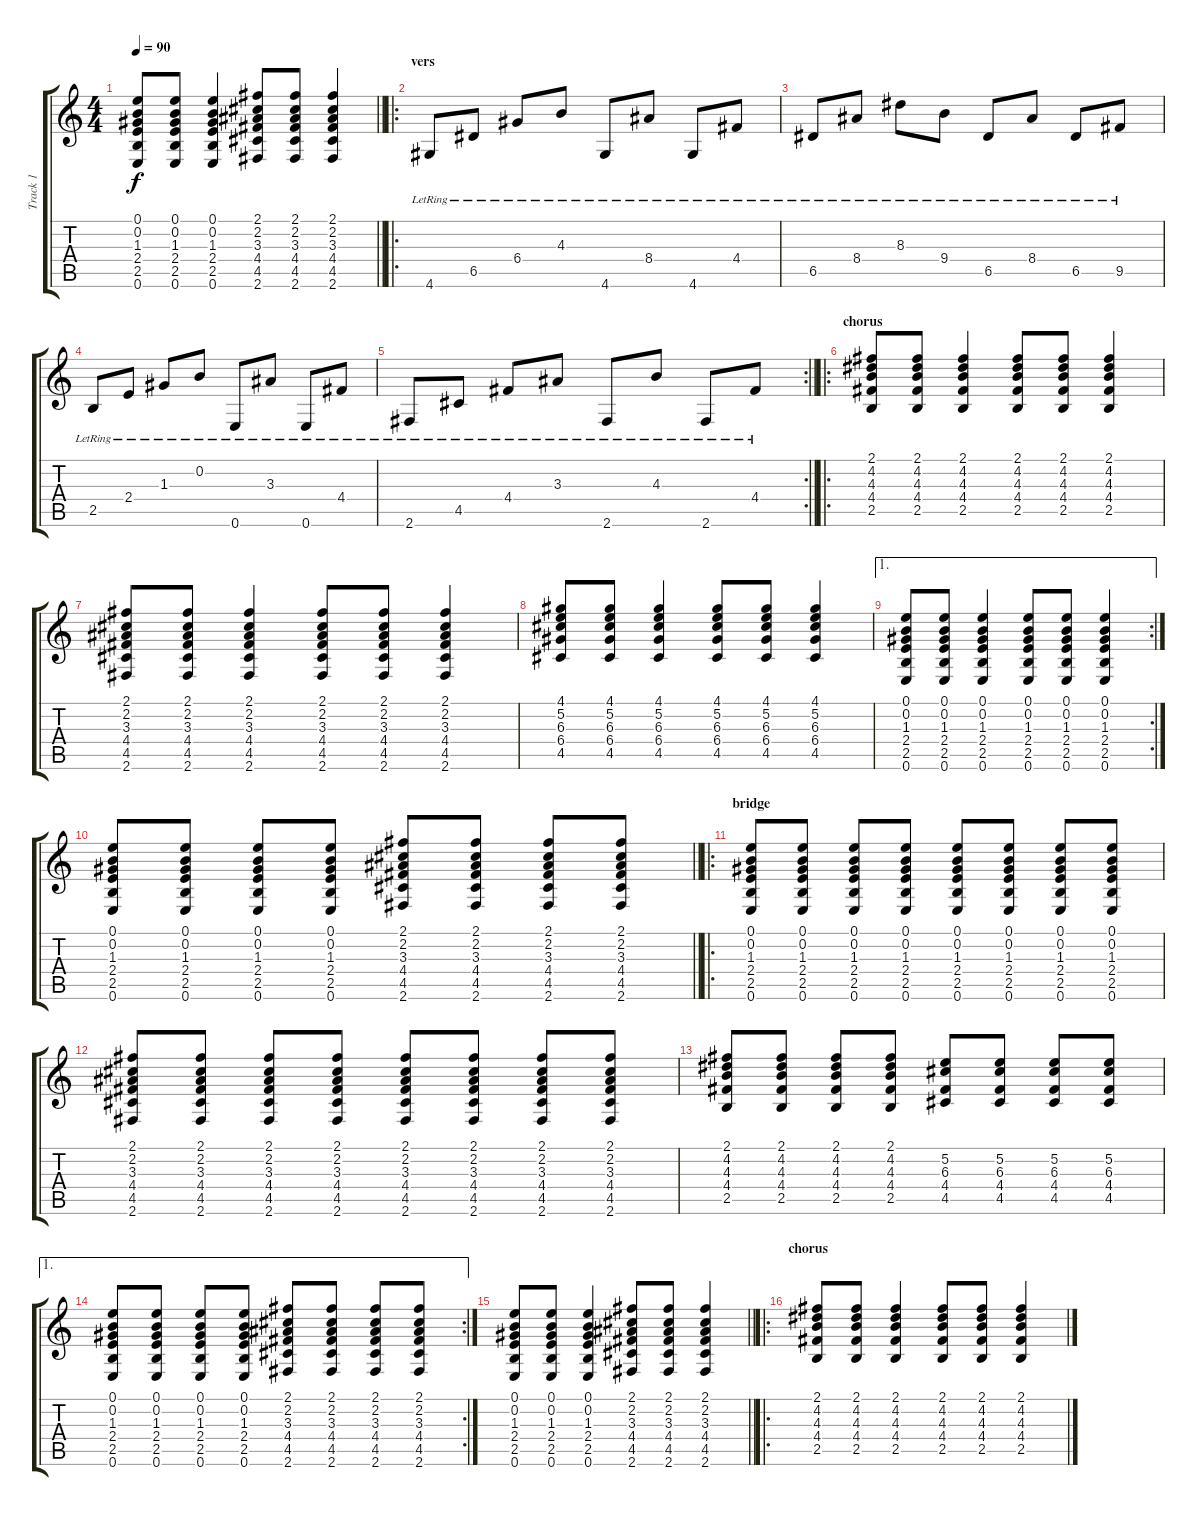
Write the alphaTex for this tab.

\track ("Track 1" "Track 1") {instrument acousticguitarsteel}
\staff {score tabs}
\tuning (E4 B3 G3 D3 A2 E2) {hide}
\ts (4 4)
\tempo 90
\clef g2
\barLineRight lightlight
\ks c
(0.1 0.2 1.3 2.4 2.5 0.6).8{dy f} (0.1 0.2 1.3 2.4 2.5 0.6).8 (0.1 0.2 1.3 2.4 2.5 0.6).4 (2.1 2.2 3.3 4.4 4.5 2.6).8 (2.1 2.2 3.3 4.4 4.5 2.6).8 (2.1 2.2 3.3 4.4 4.5 2.6).4 |
\ro
\section ("" "vers")
4.6{lr}.8 6.5{lr}.8 6.4{lr}.8 4.3{lr}.8 4.6{lr}.8 8.4{lr}.8 4.6{lr}.8 4.4{lr}.8 |
6.5{lr}.8 8.4{lr}.8 8.3{lr}.8 9.4{lr}.8 6.5{lr}.8 8.4{lr}.8 6.5{lr}.8 9.5{lr}.8 |
2.5{lr}.8 2.4{lr}.8 1.3{lr}.8 0.2{lr}.8 0.6{lr}.8 3.3{lr}.8 0.6{lr}.8 4.4{lr}.8 |
\rc 2
\barLineRight lightlight
2.6{lr}.8 4.5{lr}.8 4.4{lr}.8 3.3{lr}.8 2.6{lr}.8 4.3{lr}.8 2.6{lr}.8 4.4{lr}.8 |
\ro
\section ("" "chorus")
(2.1 4.2 4.3 4.4 2.5).8 (2.1 4.2 4.3 4.4 2.5).8 (2.1 4.2 4.3 4.4 2.5).4 (2.1 4.2 4.3 4.4 2.5).8 (2.1 4.2 4.3 4.4 2.5).8 (2.1 4.2 4.3 4.4 2.5).4 |
(2.1 2.2 3.3 4.4 4.5 2.6).8 (2.1 2.2 3.3 4.4 4.5 2.6).8 (2.1 2.2 3.3 4.4 4.5 2.6).4 (2.1 2.2 3.3 4.4 4.5 2.6).8 (2.1 2.2 3.3 4.4 4.5 2.6).8 (2.1 2.2 3.3 4.4 4.5 2.6).4 |
(4.1 5.2 6.3 6.4 4.5).8 (4.1 5.2 6.3 6.4 4.5).8 (4.1 5.2 6.3 6.4 4.5).4 (4.1 5.2 6.3 6.4 4.5).8 (4.1 5.2 6.3 6.4 4.5).8 (4.1 5.2 6.3 6.4 4.5).4 |
\ae 1
\rc 2
(0.1 0.2 1.3 2.4 2.5 0.6).8 (0.1 0.2 1.3 2.4 2.5 0.6).8 (0.1 0.2 1.3 2.4 2.5 0.6).4 (0.1 0.2 1.3 2.4 2.5 0.6).8 (0.1 0.2 1.3 2.4 2.5 0.6).8 (0.1 0.2 1.3 2.4 2.5 0.6).4 |
\barLineRight lightlight
(0.1 0.2 1.3 2.4 2.5 0.6).8 (0.1 0.2 1.3 2.4 2.5 0.6).8 (0.1 0.2 1.3 2.4 2.5 0.6).8 (0.1 0.2 1.3 2.4 2.5 0.6).8 (2.1 2.2 3.3 4.4 4.5 2.6).8 (2.1 2.2 3.3 4.4 4.5 2.6).8 (2.1 2.2 3.3 4.4 4.5 2.6).8 (2.1 2.2 3.3 4.4 4.5 2.6).8 |
\ro
\section ("" "bridge")
(0.1 0.2 1.3 2.4 2.5 0.6).8 (0.1 0.2 1.3 2.4 2.5 0.6).8 (0.1 0.2 1.3 2.4 2.5 0.6).8 (0.1 0.2 1.3 2.4 2.5 0.6).8 (0.1 0.2 1.3 2.4 2.5 0.6).8 (0.1 0.2 1.3 2.4 2.5 0.6).8 (0.1 0.2 1.3 2.4 2.5 0.6).8 (0.1 0.2 1.3 2.4 2.5 0.6).8 |
(2.1 2.2 3.3 4.4 4.5 2.6).8 (2.1 2.2 3.3 4.4 4.5 2.6).8 (2.1 2.2 3.3 4.4 4.5 2.6).8 (2.1 2.2 3.3 4.4 4.5 2.6).8 (2.1 2.2 3.3 4.4 4.5 2.6).8 (2.1 2.2 3.3 4.4 4.5 2.6).8 (2.1 2.2 3.3 4.4 4.5 2.6).8 (2.1 2.2 3.3 4.4 4.5 2.6).8 |
(2.1 4.2 4.3 4.4 2.5).8 (2.1 4.2 4.3 4.4 2.5).8 (2.1 4.2 4.3 4.4 2.5).8 (2.1 4.2 4.3 4.4 2.5).8 (5.2 6.3 4.4 4.5).8 (5.2 6.3 4.4 4.5).8 (5.2 6.3 4.4 4.5).8 (5.2 6.3 4.4 4.5).8 |
\ae 1
\rc 2
(0.1 0.2 1.3 2.4 2.5 0.6).8 (0.1 0.2 1.3 2.4 2.5 0.6).8 (0.1 0.2 1.3 2.4 2.5 0.6).8 (0.1 0.2 1.3 2.4 2.5 0.6).8 (2.1 2.2 3.3 4.4 4.5 2.6).8 (2.1 2.2 3.3 4.4 4.5 2.6).8 (2.1 2.2 3.3 4.4 4.5 2.6).8 (2.1 2.2 3.3 4.4 4.5 2.6).8 |
\barLineRight lightlight
(0.1 0.2 1.3 2.4 2.5 0.6).8 (0.1 0.2 1.3 2.4 2.5 0.6).8 (0.1 0.2 1.3 2.4 2.5 0.6).4 (2.1 2.2 3.3 4.4 4.5 2.6).8 (2.1 2.2 3.3 4.4 4.5 2.6).8 (2.1 2.2 3.3 4.4 4.5 2.6).4 |
\ro
\section ("" "chorus")
(2.1 4.2 4.3 4.4 2.5).8 (2.1 4.2 4.3 4.4 2.5).8 (2.1 4.2 4.3 4.4 2.5).4 (2.1 4.2 4.3 4.4 2.5).8 (2.1 4.2 4.3 4.4 2.5).8 (2.1 4.2 4.3 4.4 2.5).4
